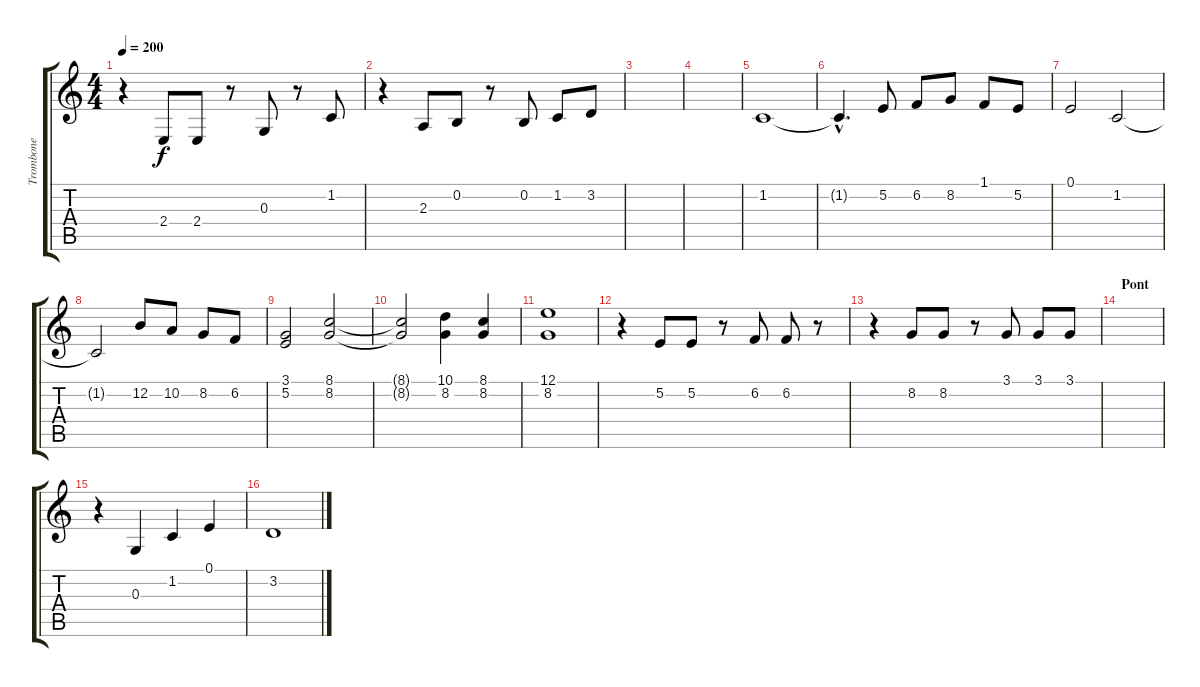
\track ("Trombone" "Trombone") {instrument trombone}
\staff {score tabs}
\tuning (E4 B3 G3 D3 A2 E2) {hide}
\ts (4 4)
\tempo 200
\clef g2
\ks c
r.4{dy f} 2.4.8 2.4.8 r.8 0.3.8 r.8 1.2.8 |
r.4 2.3.8 0.2.8 r.8 0.2.8 1.2.8 3.2.8 |
|
|
\section ("" "")
1.2.1 |
1.2{hac t}.4{d} 5.2.8 6.2.8 8.2.8 1.1.8 5.2.8 |
0.1.2 1.2.2 |
1.2{t}.2 12.2.8 10.2.8 8.2.8 6.2.8 |
(3.1 5.2).2 (8.1 8.2).2 |
(8.1{t} 8.2{t}).2 (10.1 8.2).4 (8.1 8.2).4 |
(12.1 8.2).1 |
r.4 5.2.8 5.2.8 r.8 6.2.8 6.2.8 r.8 |
r.4 8.2.8 8.2.8 r.8 3.1.8 3.1.8 3.1.8 |
\section ("" "Pont")
|
r.4 0.3.4 1.2.4 0.1.4 |
3.2.1
